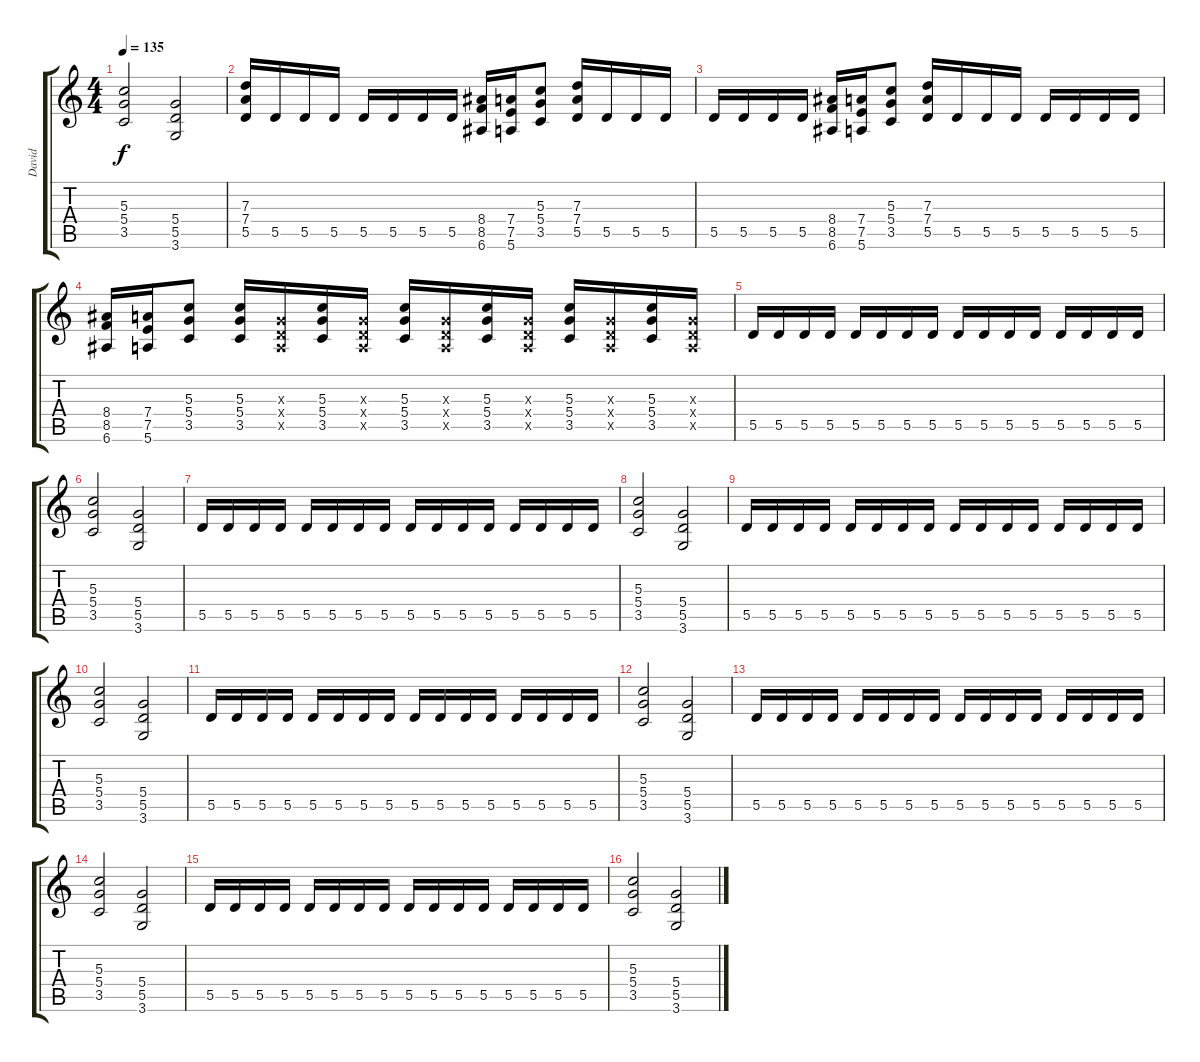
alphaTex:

\track ("David" "David") {instrument distortionguitar}
\staff {score tabs}
\tuning (E4 B3 G3 D3 A2 E2) {hide}
\ts (4 4)
\tempo 135
\clef g2
\ks c
(5.3 5.4 3.5).2{dy f} (5.4 5.5 3.6).2 |
(7.3 7.4 5.5).16 5.5.16 5.5.16 5.5.16 5.5.16 5.5.16 5.5.16 5.5.16 (8.4 8.5 6.6).16 (7.4 7.5 5.6).16 (5.3 5.4 3.5).8 (7.3 7.4 5.5).16 5.5.16 5.5.16 5.5.16 |
5.5.16 5.5.16 5.5.16 5.5.16 (8.4 8.5 6.6).16 (7.4 7.5 5.6).16 (5.3 5.4 3.5).8 (7.3 7.4 5.5).16 5.5.16 5.5.16 5.5.16 5.5.16 5.5.16 5.5.16 5.5.16 |
(8.4 8.5 6.6).16 (7.4 7.5 5.6).16 (5.3 5.4 3.5).8 (5.3 5.4 3.5).16 (0.3{x} 0.4{x} 0.5{x}).16 (5.3 5.4 3.5).16 (0.3{x} 0.4{x} 0.5{x}).16 (5.3 5.4 3.5).16 (0.3{x} 0.4{x} 0.5{x}).16 (5.3 5.4 3.5).16 (0.3{x} 0.4{x} 0.5{x}).16 (5.3 5.4 3.5).16 (0.3{x} 0.4{x} 0.5{x}).16 (5.3 5.4 3.5).16 (0.3{x} 0.4{x} 0.5{x}).16 |
5.5.16 5.5.16 5.5.16 5.5.16 5.5.16 5.5.16 5.5.16 5.5.16 5.5.16 5.5.16 5.5.16 5.5.16 5.5.16 5.5.16 5.5.16 5.5.16 |
(5.3 5.4 3.5).2 (5.4 5.5 3.6).2 |
5.5.16 5.5.16 5.5.16 5.5.16 5.5.16 5.5.16 5.5.16 5.5.16 5.5.16 5.5.16 5.5.16 5.5.16 5.5.16 5.5.16 5.5.16 5.5.16 |
(5.3 5.4 3.5).2 (5.4 5.5 3.6).2 |
5.5.16 5.5.16 5.5.16 5.5.16 5.5.16 5.5.16 5.5.16 5.5.16 5.5.16 5.5.16 5.5.16 5.5.16 5.5.16 5.5.16 5.5.16 5.5.16 |
(5.3 5.4 3.5).2 (5.4 5.5 3.6).2 |
5.5.16 5.5.16 5.5.16 5.5.16 5.5.16 5.5.16 5.5.16 5.5.16 5.5.16 5.5.16 5.5.16 5.5.16 5.5.16 5.5.16 5.5.16 5.5.16 |
(5.3 5.4 3.5).2 (5.4 5.5 3.6).2 |
5.5.16 5.5.16 5.5.16 5.5.16 5.5.16 5.5.16 5.5.16 5.5.16 5.5.16 5.5.16 5.5.16 5.5.16 5.5.16 5.5.16 5.5.16 5.5.16 |
(5.3 5.4 3.5).2 (5.4 5.5 3.6).2 |
5.5.16 5.5.16 5.5.16 5.5.16 5.5.16 5.5.16 5.5.16 5.5.16 5.5.16 5.5.16 5.5.16 5.5.16 5.5.16 5.5.16 5.5.16 5.5.16 |
(5.3 5.4 3.5).2 (5.4 5.5 3.6).2
